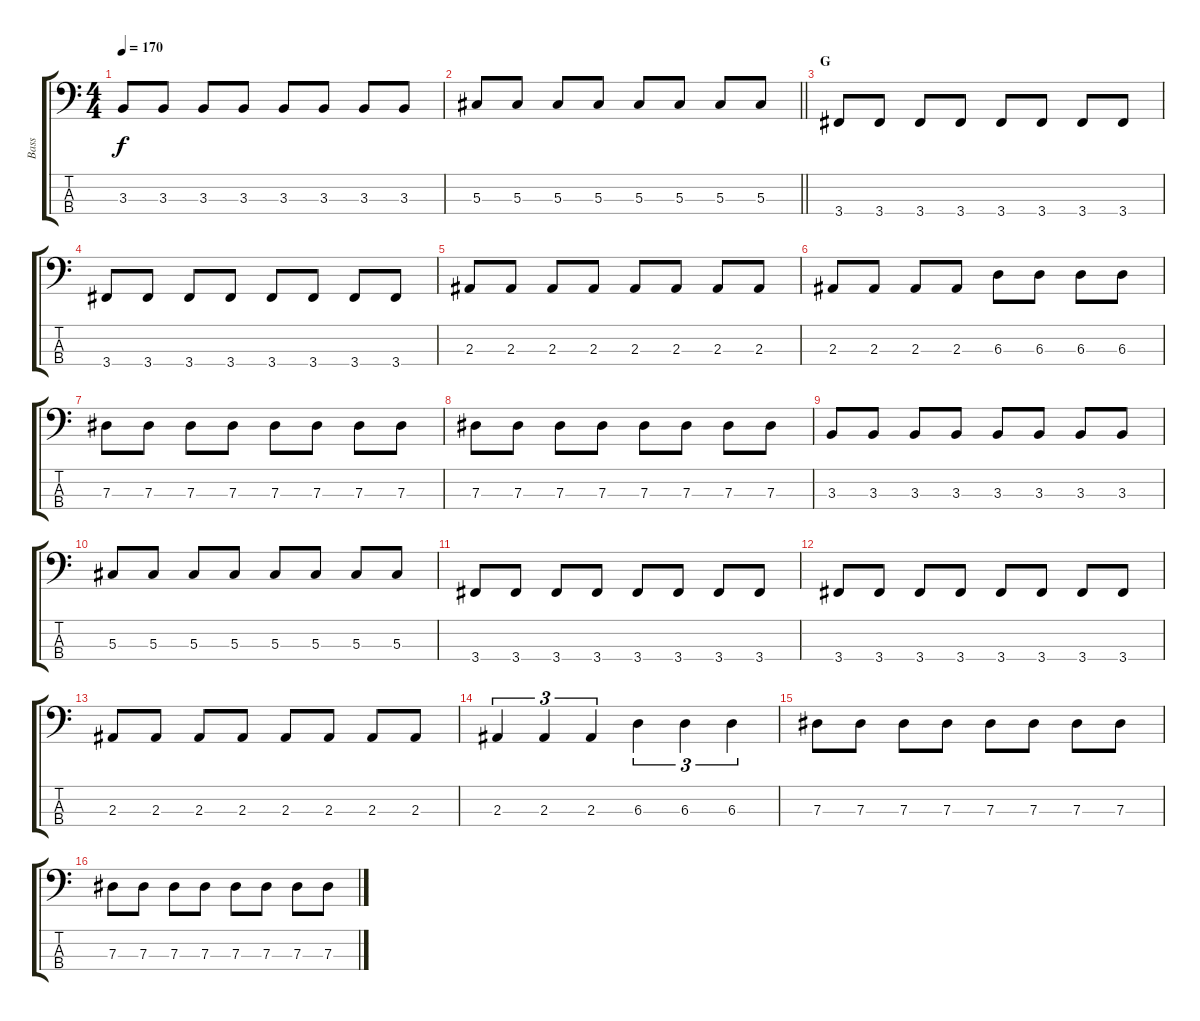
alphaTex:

\track ("Bass" "Bass") {instrument electricbasspick}
\staff {score tabs}
\tuning (Gb2 Db2 Ab1 Eb1) {hide}
\ts (4 4)
\tempo 170
\clef f4
\ks c
3.3.8{dy f} 3.3.8 3.3.8 3.3.8 3.3.8 3.3.8 3.3.8 3.3.8 |
\barLineRight lightlight
5.3.8 5.3.8 5.3.8 5.3.8 5.3.8 5.3.8 5.3.8 5.3.8 |
\section ("" "G")
3.4.8 3.4.8 3.4.8 3.4.8 3.4.8 3.4.8 3.4.8 3.4.8 |
3.4.8 3.4.8 3.4.8 3.4.8 3.4.8 3.4.8 3.4.8 3.4.8 |
2.3.8 2.3.8 2.3.8 2.3.8 2.3.8 2.3.8 2.3.8 2.3.8 |
2.3.8 2.3.8 2.3.8 2.3.8 6.3.8 6.3.8 6.3.8 6.3.8 |
7.3.8 7.3.8 7.3.8 7.3.8 7.3.8 7.3.8 7.3.8 7.3.8 |
7.3.8 7.3.8 7.3.8 7.3.8 7.3.8 7.3.8 7.3.8 7.3.8 |
3.3.8 3.3.8 3.3.8 3.3.8 3.3.8 3.3.8 3.3.8 3.3.8 |
5.3.8 5.3.8 5.3.8 5.3.8 5.3.8 5.3.8 5.3.8 5.3.8 |
3.4.8 3.4.8 3.4.8 3.4.8 3.4.8 3.4.8 3.4.8 3.4.8 |
3.4.8 3.4.8 3.4.8 3.4.8 3.4.8 3.4.8 3.4.8 3.4.8 |
2.3.8 2.3.8 2.3.8 2.3.8 2.3.8 2.3.8 2.3.8 2.3.8 |
2.3.4{tu (3 2)} 2.3.4{tu (3 2)} 2.3.4{tu (3 2)} 6.3.4{tu (3 2)} 6.3.4{tu (3 2)} 6.3.4{tu (3 2)} |
7.3.8 7.3.8 7.3.8 7.3.8 7.3.8 7.3.8 7.3.8 7.3.8 |
7.3.8 7.3.8 7.3.8 7.3.8 7.3.8 7.3.8 7.3.8 7.3.8
